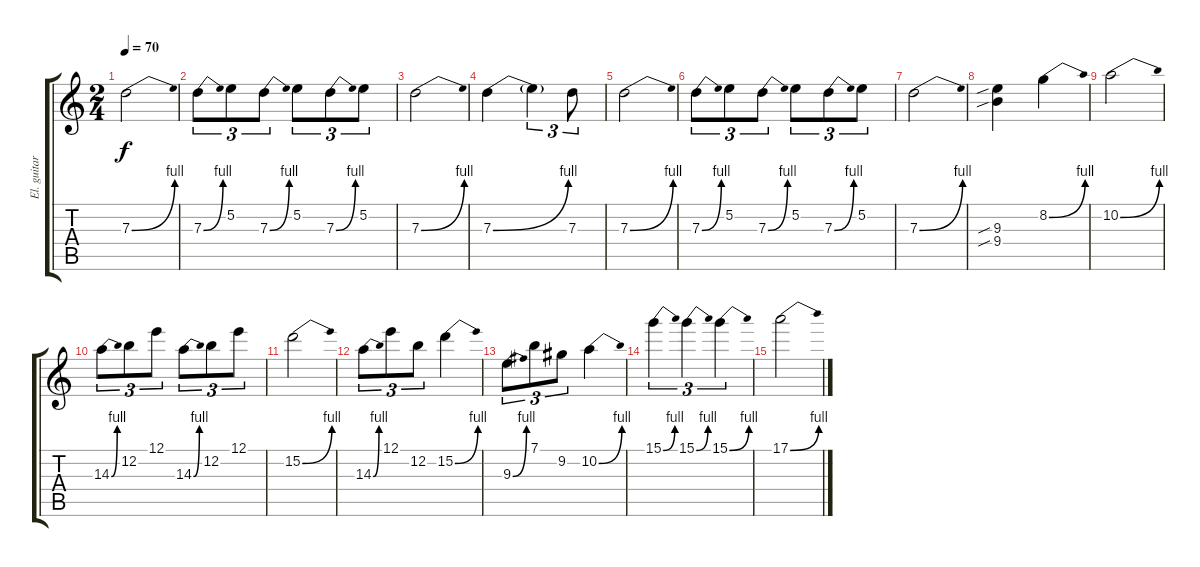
\track ("El. guitar (Эл. гитара)" "El. guitar") {instrument overdrivenguitar}
\staff {score tabs}
\tuning (E4 B3 G3 D3 A2 E2) {hide}
\ts (2 4)
\tempo 70
\clef g2
\ks c
7.3{be (bend 0 0 60 4)}.2{dy f} |
7.3{be (bend 0 0 60 4)}.8{tu (3 2)} 5.2.8{tu (3 2)} 7.3{be (bend 0 0 60 4)}.8{tu (3 2)} 5.2.8{tu (3 2)} 7.3{be (bend 0 0 60 4)}.8{tu (3 2)} 5.2.8{tu (3 2)} |
7.3{be (bend 0 0 60 4)}.2 |
7.3{be (bend 0 0 60 4)}.4 7.3{t}.4{tu (3 2)} 7.3.8{tu (3 2)} |
7.3{be (bend 0 0 60 4)}.2 |
7.3{be (bend 0 0 60 4)}.8{tu (3 2)} 5.2.8{tu (3 2)} 7.3{be (bend 0 0 60 4)}.8{tu (3 2)} 5.2.8{tu (3 2)} 7.3{be (bend 0 0 60 4)}.8{tu (3 2)} 5.2.8{tu (3 2)} |
7.3{be (bend 0 0 60 4)}.2 |
(9.3{sib} 9.4{sib}).4 8.2{be (bend 0 0 60 4)}.4 |
10.2{be (bend 0 0 60 4)}.2 |
14.3{be (bend 0 0 60 4)}.8{tu (3 2)} 12.2.8{tu (3 2)} 12.1.8{tu (3 2)} 14.3{be (bend 0 0 60 4)}.8{tu (3 2)} 12.2.8{tu (3 2)} 12.1.8{tu (3 2)} |
15.2{be (bend 0 0 60 4)}.2 |
14.3{be (bend 0 0 60 4)}.8{tu (3 2)} 12.1.8{tu (3 2)} 12.2.8{tu (3 2)} 15.2{be (bend 0 0 60 4)}.4 |
9.3{be (bend 0 0 60 4)}.8{tu (3 2)} 7.1.8{tu (3 2)} 9.2.8{tu (3 2)} 10.2{be (bend 0 0 60 4)}.4 |
15.1{be (bend 0 0 60 4)}.4{tu (3 2)} 15.1{be (bend 0 0 60 4)}.4{tu (3 2)} 15.1{be (bend 0 0 60 4)}.4{tu (3 2)} |
17.1{be (bend 0 0 60 4)}.2
